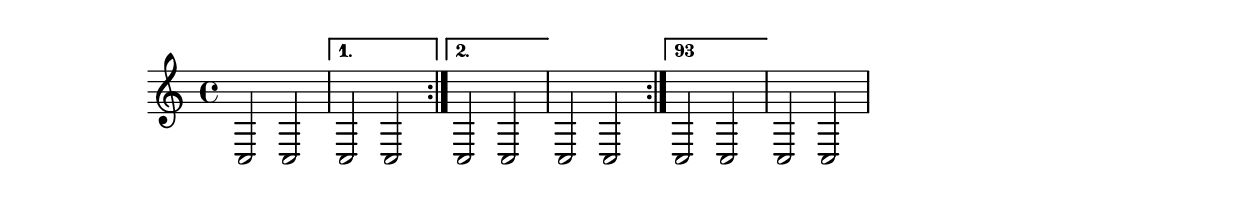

\version "1.7.18"


\score { \notes {
% First a normal looking repeat:
 c2 c
    \property Score.repeatCommands = #'((volta "1."))
 c c
    \property Score.repeatCommands = #'((volta #f) end-repeat (volta "2."))
 c c
    \property Score.repeatCommands = #'((volta #f))
% Then a more strange one:
 c c
    \property Score.repeatCommands = #'((volta "93") end-repeat)
 c c
    \property Score.repeatCommands = #'((volta #f))
 c c
}
}
%% new-chords-done %%
